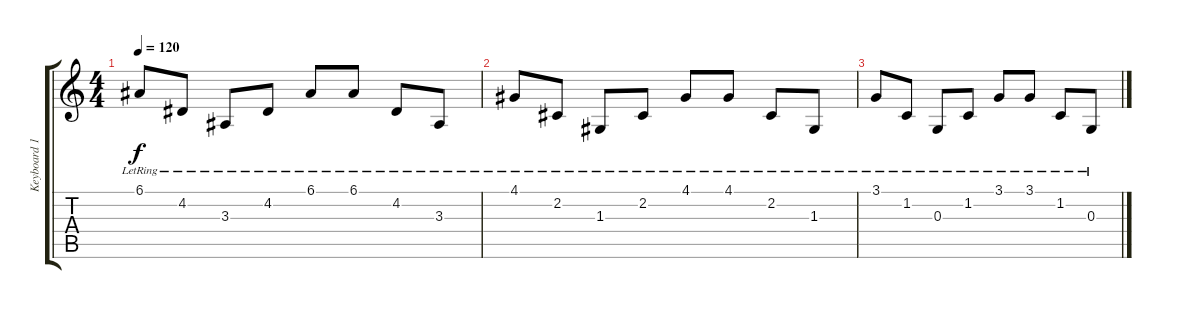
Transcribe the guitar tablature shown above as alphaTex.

\track ("Keyboard 1" "Keyboard 1") {instrument lead1square}
\staff {score tabs}
\tuning (E4 B3 G3 D3 A2 E2) {hide}
\ts (4 4)
\tempo 120
\clef g2
\ks c
6.1{lr}.8{dy f} 4.2{lr}.8 3.3{lr}.8 4.2{lr}.8 6.1{lr}.8 6.1{lr}.8 4.2{lr}.8 3.3{lr}.8 |
4.1{lr}.8 2.2{lr}.8 1.3{lr}.8 2.2{lr}.8 4.1{lr}.8 4.1{lr}.8 2.2{lr}.8 1.3{lr}.8 |
3.1{lr}.8 1.2{lr}.8 0.3{lr}.8 1.2{lr}.8 3.1{lr}.8 3.1{lr}.8 1.2{lr}.8 0.3{lr}.8
